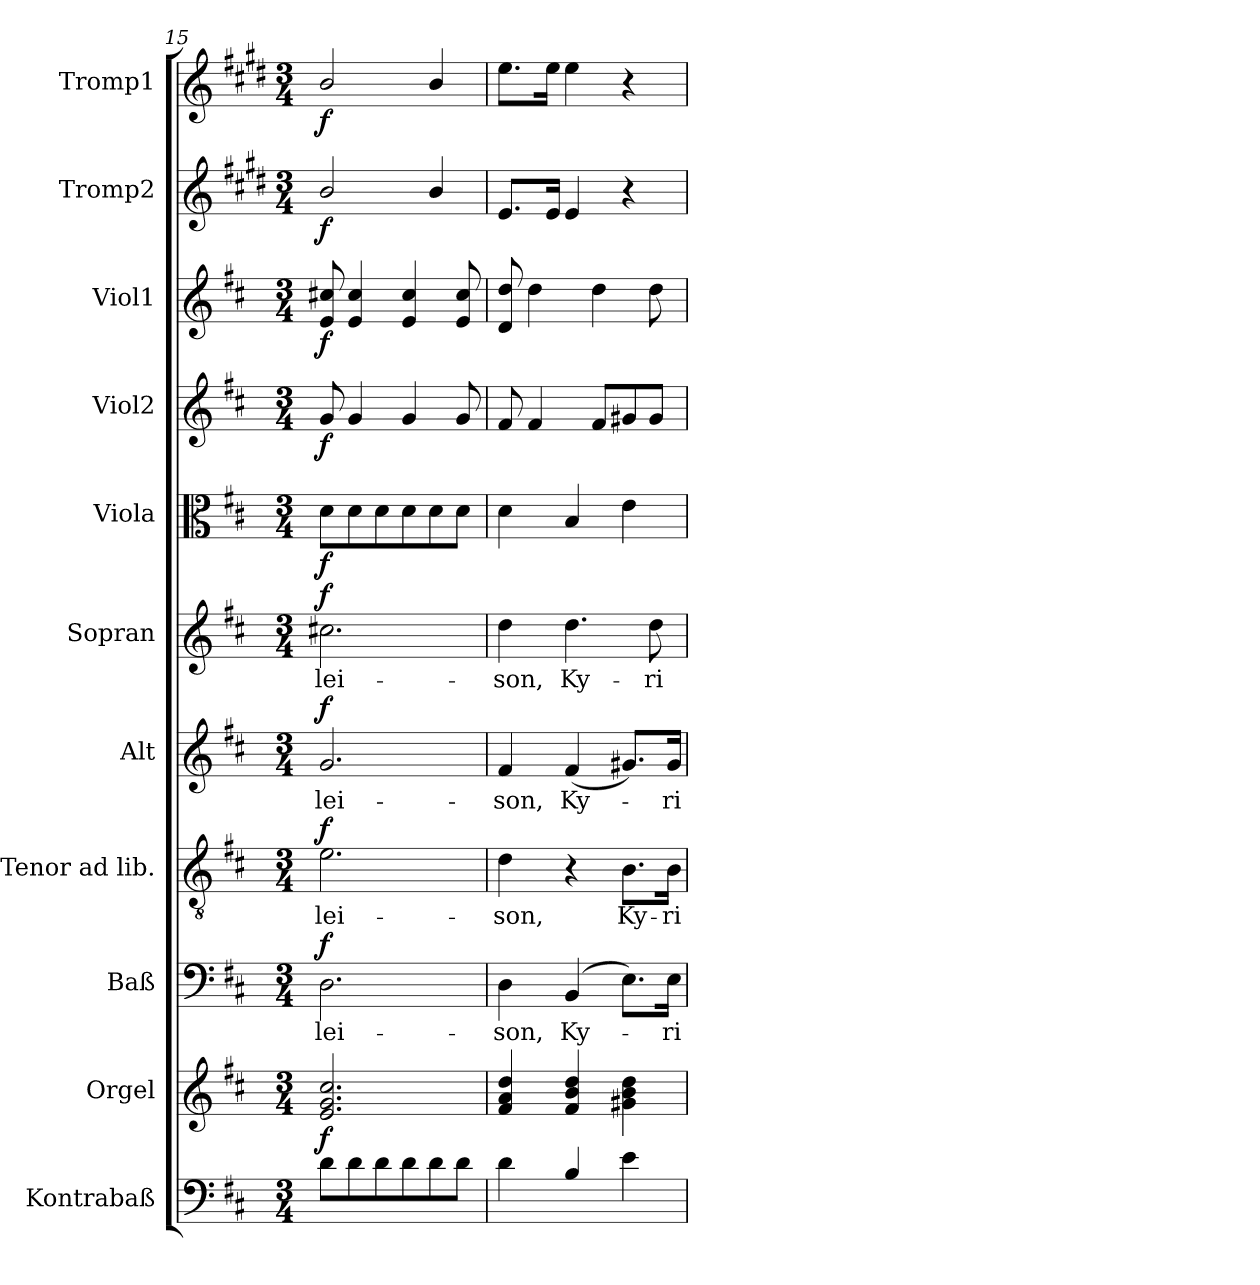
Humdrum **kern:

**kern	**dynam	**kern	**kern	**text	**dynam	**kern	**text	**dynam	**kern	**text	**dynam	**kern	**text	**dynam	**kern	**dynam	**kern	**dynam	**kern	**dynam	**kern	**dynam	**kern	**dynam
*part11	*part11	*part10	*part9	*part9	*part9	*part8	*part8	*part8	*part7	*part7	*part7	*part6	*part6	*part6	*part5	*part5	*part4	*part4	*part3	*part3	*part2	*part2	*part1	*part1
*staff11	*staff11	*staff10	*staff9	*staff9	*staff9	*staff8	*staff8	*staff8	*staff7	*staff7	*staff7	*staff6	*staff6	*staff6	*staff5	*staff5	*staff4	*staff4	*staff3	*staff3	*staff2	*staff2	*staff1	*staff1
*I"Kontrabaß	*	*I"Orgel	*I"Baß	*	*	*I"Tenor ad lib.	*	*	*I"Alt	*	*	*I"Sopran	*	*	*I"Viola	*	*I"Viol2	*	*I"Viol1	*	*I"Tromp2	*	*I"Tromp1	*
*	*	*	*	*	*	*	*	*	*	*	*	*	*	*	*I'Vla	*	*	*	*	*	*	*	*	*
*clefF4	*	*clefG2	*clefF4	*	*	*clefGv2	*	*	*clefG2	*	*	*clefG2	*	*	*clefC3	*	*clefG2	*	*clefG2	*	*clefG2	*	*clefG2	*
*ITrd7c12	*	*	*	*	*	*	*	*	*	*	*	*	*	*	*	*	*	*	*	*	*ITrd1c2	*	*ITrd1c2	*
*k[f#c#]	*	*k[f#c#]	*k[f#c#]	*	*	*k[f#c#]	*	*	*k[f#c#]	*	*	*k[f#c#]	*	*	*k[f#c#]	*	*k[f#c#]	*	*k[f#c#]	*	*k[f#c#]	*	*k[f#c#]	*
*D:	*	*D:	*D:	*	*	*D:	*	*	*D:	*	*	*D:	*	*	*D:	*	*D:	*	*D:	*	*D:	*	*D:	*
*M3/4	*	*M3/4	*M3/4	*	*	*M3/4	*	*	*M3/4	*	*	*M3/4	*	*	*M3/4	*	*M3/4	*	*M3/4	*	*M3/4	*	*M3/4	*
=15	=15	=15	=15	=15	=15	=15	=15	=15	=15	=15	=15	=15	=15	=15	=15	=15	=15	=15	=15	=15	=15	=15	=15	=15
!	!LO:DY:a	!	!	!LO:LY:b	!LO:DY:a	!	!LO:LY:b	!LO:DY:a	!	!LO:LY:b	!LO:DY:a	!	!LO:LY:b	!LO:DY:a	!	!LO:DY:b	!	!LO:DY:b	!	!LO:DY:b	!	!LO:DY:b	!	!LO:DY:b
8D\L	f	2.e/ 2.g/ 2.cc#/	2.D\	-lei-	f	2.e\	-lei-	f	2.g/	-lei-	f	2.cc#X\	-lei-	f	8d\L	f	8g/	f	8e/ 8cc#X/	f	2a/	f	2a/	f
8D\	.	.	.	.	.	.	.	.	.	.	.	.	.	.	8d\	.	4g/	.	4e/ 4cc#/	.	.	.	.	.
8D\	.	.	.	.	.	.	.	.	.	.	.	.	.	.	8d\	.	.	.	.	.	.	.	.	.
8D\	.	.	.	.	.	.	.	.	.	.	.	.	.	.	8d\	.	4g/	.	4e/ 4cc#/	.	.	.	.	.
8D\	.	.	.	.	.	.	.	.	.	.	.	.	.	.	8d\	.	.	.	.	.	4a/	.	4a/	.
8D\J	.	.	.	.	.	.	.	.	.	.	.	.	.	.	8d\J	.	8g/	.	8e/ 8cc#/	.	.	.	.	.
=16	=16	=16	=16	=16	=16	=16	=16	=16	=16	=16	=16	=16	=16	=16	=16	=16	=16	=16	=16	=16	=16	=16	=16	=16
!	!	!	!	!LO:LY:b	!	!	!LO:LY:b	!	!	!LO:LY:b	!	!	!LO:LY:b	!	!	!	!	!	!	!	!	!	!	!
4D\	.	4f#/ 4a/ 4dd/	4D\	-son,	.	4d\	-son,	.	4f#/	-son,	.	4dd\	-son,	.	4d\	.	8f#/	.	8d/ 8dd/	.	8.d/L	.	8.dd\L	.
.	.	.	.	.	.	.	.	.	.	.	.	.	.	.	.	.	4f#/	.	4dd\	.	.	.	.	.
.	.	.	.	.	.	.	.	.	.	.	.	.	.	.	.	.	.	.	.	.	16d/Jk	.	16dd\Jk	.
!	!	!	!	!LO:LY:b	!	!	!	!	!	!LO:LY:b	!	!	!LO:LY:b	!	!	!	!	!	!	!	!	!	!	!
4BB/	.	4f#/ 4b/ 4dd/	(4BB/	Ky-	.	4r	.	.	(<4f#/	Ky-	.	4.dd\	Ky-	.	4B/	.	.	.	.	.	4d/	.	4dd\	.
.	.	.	.	.	.	.	.	.	.	.	.	.	.	.	.	.	8f#/L	.	4dd\	.	.	.	.	.
!	!	!	!	!	!	!	!LO:LY:b	!	!	!	!	!	!	!	!	!	!	!	!	!	!	!	!	!
4E\	.	4g#X\ 4b\ 4dd\	8.E\L)	.	.	8.B\L	Ky-	.	8.g#X/L)	.	.	.	.	.	4e\	.	8g#X/	.	.	.	4r	.	4r	.
!	!	!	!	!	!	!	!	!	!	!	!	!	!LO:LY:b	!	!	!	!	!	!	!	!	!	!	!
.	.	.	.	.	.	.	.	.	.	.	.	8dd\	-ri-	.	.	.	8g#/J	.	8dd\	.	.	.	.	.
!	!	!	!	!LO:LY:b	!	!	!LO:LY:b	!	!	!LO:LY:b	!	!	!	!	!	!	!	!	!	!	!	!	!	!
.	.	.	16E\Jk	-ri-	.	16B\Jk	-ri-	.	16g#/Jk	-ri-	.	.	.	.	.	.	.	.	.	.	.	.	.	.
=	=	=	=	=	=	=	=	=	=	=	=	=	=	=	=	=	=	=	=	=	=	=	=	=
*-	*-	*-	*-	*-	*-	*-	*-	*-	*-	*-	*-	*-	*-	*-	*-	*-	*-	*-	*-	*-	*-	*-	*-	*-
